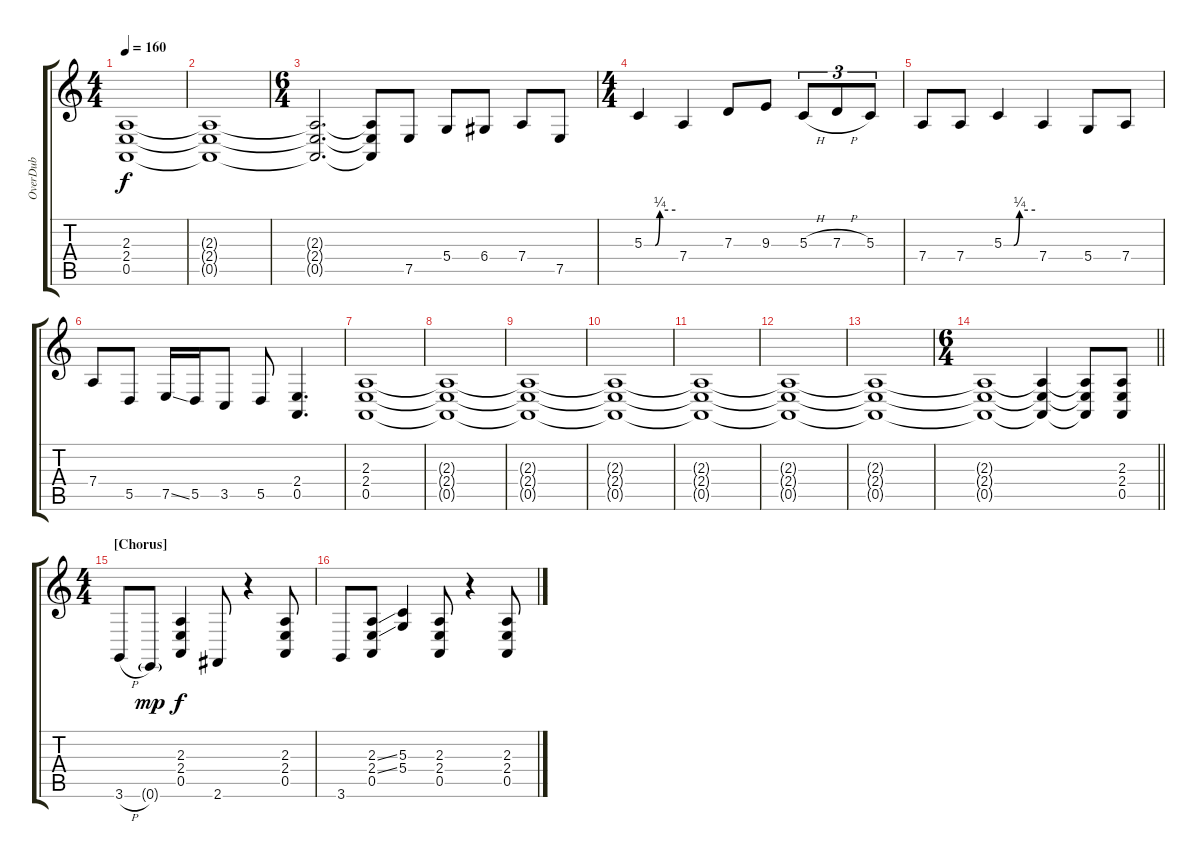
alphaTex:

\track ("OverDub" "OverDub") {instrument lead1square}
\staff {score tabs}
\tuning (E4 B3 G3 D3 A2 E2) {hide}
\ts (4 4)
\tempo 160
\clef g2
\ks c
(2.3{t} 2.4{t} 0.5{t}).1{dy f} |
(2.3{t} 2.4{t} 0.5{t}).1 |
\ts (6 4)
(2.3{t} 2.4{t} 0.5{t}).2{d} (2.3{t} 2.4{t} 0.5{t}).8 7.5.8{volume 11 instrument lead1square} 5.4.8 6.4.8 7.4.8 7.5.8 |
\ts (4 4)
5.3{be (custom 0 0 10 0 21 0 30 1 60 1)}.4 7.4.4 7.3.8 9.3.8 5.3{h}.8{tu (3 2)} 7.3{h}.8{tu (3 2)} 5.3.8{tu (3 2)} |
7.4.8 7.4.8 5.3{be (custom 0 0 19 0 30 1 60 1)}.4 7.4.4 5.4.8 7.4.8 |
7.4.8 5.5.8 7.5{ss}.16 5.5.16 3.5.8 5.5.8 (2.4 0.5).4{d} |
(2.3 2.4 0.5).1 |
(2.3{t} 2.4{t} 0.5{t}).1 |
(2.3{t} 2.4{t} 0.5{t}).1 |
(2.3{t} 2.4{t} 0.5{t}).1 |
(2.3{t} 2.4{t} 0.5{t}).1 |
(2.3{t} 2.4{t} 0.5{t}).1 |
(2.3{t} 2.4{t} 0.5{t}).1 |
\ts (6 4)
\barLineRight lightlight
(2.3{t} 2.4{t} 0.5{t}).1 (2.3{t} 2.4{t} 0.5{t}).4 (2.3{t} 2.4{t} 0.5{t}).8 (2.3 2.4 0.5).8{volume 11 instrument lead1square} |
\ts (4 4)
\section ("" "[Chorus]")
3.6{h}.8 0.6{g}.8{dy mp} (2.3 2.4 0.5).4{dy f} 2.6.8 r.4 (2.3 2.4 0.5).8 |
3.6.8 (2.3{ss} 2.4{ss} 0.5).8 (5.3 5.4).4 (2.3 2.4 0.5).8 r.4 (2.3 2.4 0.5).8
